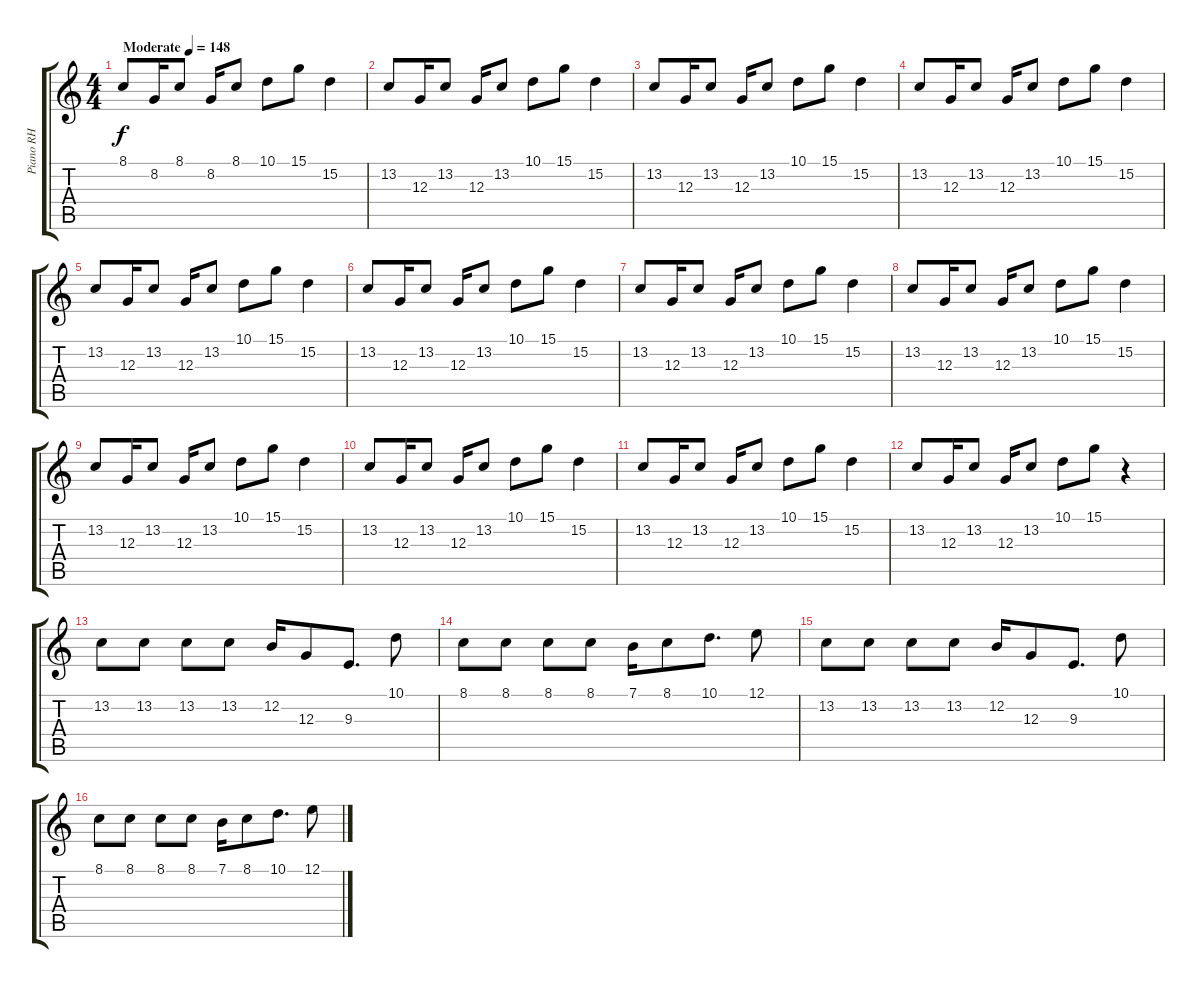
\track ("Piano RH" "Piano RH") {instrument acousticgrandpiano}
\staff {score tabs}
\tuning (E4 B3 G3 D3 A2 E2) {hide}
\ts (4 4)
\tempo (148 "Moderate")
\clef g2
\ks c
8.1.8{dy f instrument acousticgrandpiano} 8.2.16 8.1.8 8.2.16 8.1.8 10.1.8 15.1.8 15.2.4 |
13.2.8 12.3.16 13.2.8 12.3.16 13.2.8 10.1.8 15.1.8 15.2.4 |
13.2.8 12.3.16 13.2.8 12.3.16 13.2.8 10.1.8 15.1.8 15.2.4 |
13.2.8 12.3.16 13.2.8 12.3.16 13.2.8 10.1.8 15.1.8 15.2.4 |
13.2.8 12.3.16 13.2.8 12.3.16 13.2.8 10.1.8 15.1.8 15.2.4 |
13.2.8 12.3.16 13.2.8 12.3.16 13.2.8 10.1.8 15.1.8 15.2.4 |
13.2.8 12.3.16 13.2.8 12.3.16 13.2.8 10.1.8 15.1.8 15.2.4 |
13.2.8 12.3.16 13.2.8 12.3.16 13.2.8 10.1.8 15.1.8 15.2.4 |
13.2.8 12.3.16 13.2.8 12.3.16 13.2.8 10.1.8 15.1.8 15.2.4 |
13.2.8 12.3.16 13.2.8 12.3.16 13.2.8 10.1.8 15.1.8 15.2.4 |
13.2.8 12.3.16 13.2.8 12.3.16 13.2.8 10.1.8 15.1.8 15.2.4 |
13.2.8 12.3.16 13.2.8 12.3.16 13.2.8 10.1.8 15.1.8 r.4 |
13.2.8 13.2.8 13.2.8 13.2.8 12.2.16 12.3.8 9.3.8{d} 10.1.8 |
8.1.8 8.1.8 8.1.8 8.1.8 7.1.16 8.1.8 10.1.8{d} 12.1.8 |
13.2.8 13.2.8 13.2.8 13.2.8 12.2.16 12.3.8 9.3.8{d} 10.1.8 |
8.1.8 8.1.8 8.1.8 8.1.8 7.1.16 8.1.8 10.1.8{d} 12.1.8
